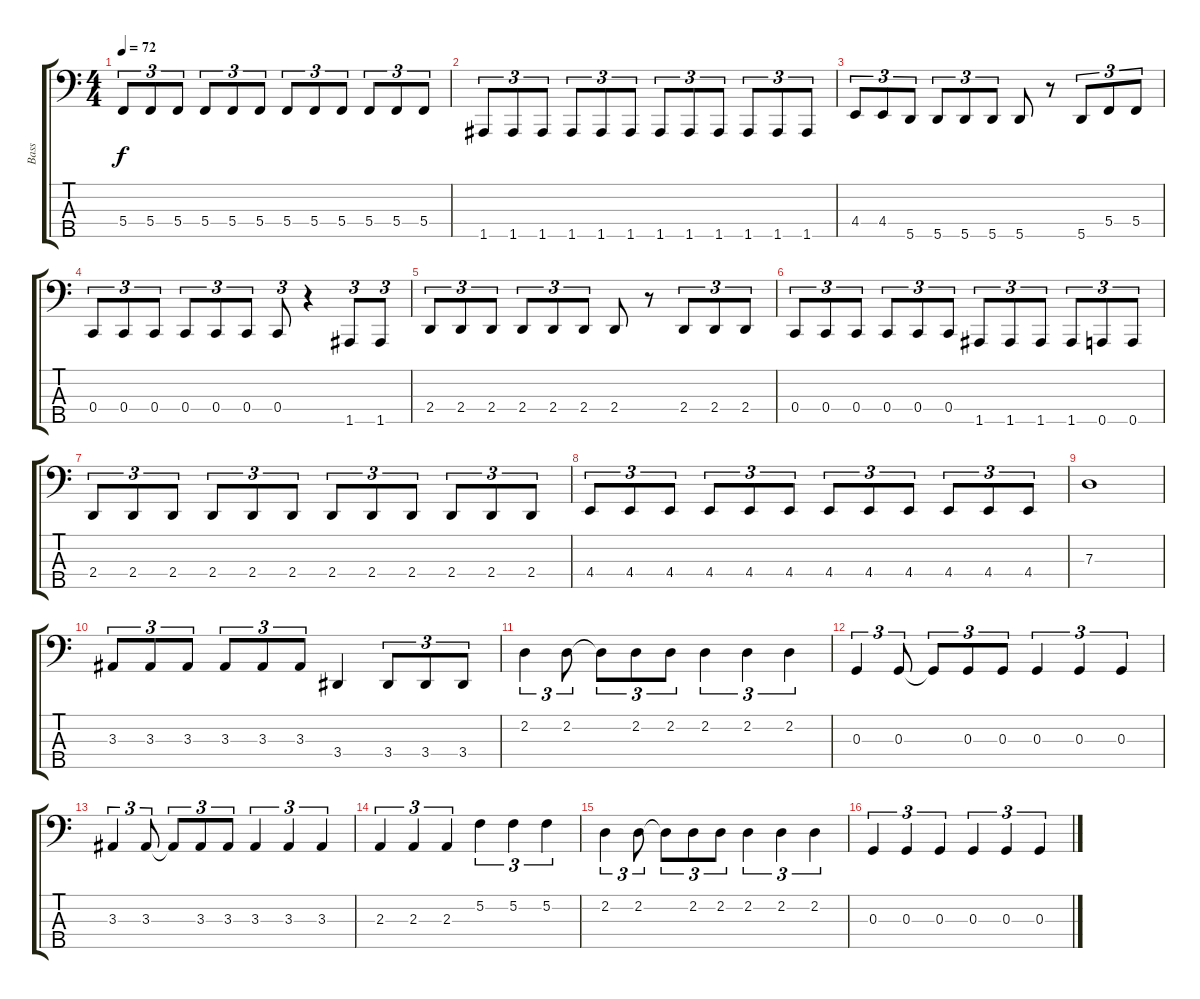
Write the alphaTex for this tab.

\track ("Bass" "Bass") {instrument electricbasspick}
\staff {score tabs}
\tuning (F2 C2 G1 C1 A0) {hide}
\ts (4 4)
\tempo 72
\clef f4
\ks c
5.4.8{tu (3 2) dy f} 5.4.8{tu (3 2)} 5.4.8{tu (3 2)} 5.4.8{tu (3 2)} 5.4.8{tu (3 2)} 5.4.8{tu (3 2)} 5.4.8{tu (3 2)} 5.4.8{tu (3 2)} 5.4.8{tu (3 2)} 5.4.8{tu (3 2)} 5.4.8{tu (3 2)} 5.4.8{tu (3 2)} |
1.5.8{tu (3 2)} 1.5.8{tu (3 2)} 1.5.8{tu (3 2)} 1.5.8{tu (3 2)} 1.5.8{tu (3 2)} 1.5.8{tu (3 2)} 1.5.8{tu (3 2)} 1.5.8{tu (3 2)} 1.5.8{tu (3 2)} 1.5.8{tu (3 2)} 1.5.8{tu (3 2)} 1.5.8{tu (3 2)} |
4.4.8{tu (3 2)} 4.4.8{tu (3 2)} 5.5.8{tu (3 2)} 5.5.8{tu (3 2)} 5.5.8{tu (3 2)} 5.5.8{tu (3 2)} 5.5.8 r.8 5.5.8{tu (3 2)} 5.4.8{tu (3 2)} 5.4.8{tu (3 2)} |
0.4.8{tu (3 2)} 0.4.8{tu (3 2)} 0.4.8{tu (3 2)} 0.4.8{tu (3 2)} 0.4.8{tu (3 2)} 0.4.8{tu (3 2)} 0.4.8{tu (3 2)} r.4 1.5.8{tu (3 2)} 1.5.8{tu (3 2)} |
2.4.8{tu (3 2)} 2.4.8{tu (3 2)} 2.4.8{tu (3 2)} 2.4.8{tu (3 2)} 2.4.8{tu (3 2)} 2.4.8{tu (3 2)} 2.4.8 r.8 2.4.8{tu (3 2)} 2.4.8{tu (3 2)} 2.4.8{tu (3 2)} |
0.4.8{tu (3 2)} 0.4.8{tu (3 2)} 0.4.8{tu (3 2)} 0.4.8{tu (3 2)} 0.4.8{tu (3 2)} 0.4.8{tu (3 2)} 1.5.8{tu (3 2)} 1.5.8{tu (3 2)} 1.5.8{tu (3 2)} 1.5.8{tu (3 2)} 0.5.8{tu (3 2)} 0.5.8{tu (3 2)} |
2.4.8{tu (3 2)} 2.4.8{tu (3 2)} 2.4.8{tu (3 2)} 2.4.8{tu (3 2)} 2.4.8{tu (3 2)} 2.4.8{tu (3 2)} 2.4.8{tu (3 2)} 2.4.8{tu (3 2)} 2.4.8{tu (3 2)} 2.4.8{tu (3 2)} 2.4.8{tu (3 2)} 2.4.8{tu (3 2)} |
4.4.8{tu (3 2)} 4.4.8{tu (3 2)} 4.4.8{tu (3 2)} 4.4.8{tu (3 2)} 4.4.8{tu (3 2)} 4.4.8{tu (3 2)} 4.4.8{tu (3 2)} 4.4.8{tu (3 2)} 4.4.8{tu (3 2)} 4.4.8{tu (3 2)} 4.4.8{tu (3 2)} 4.4.8{tu (3 2)} |
7.3.1 |
3.3.8{tu (3 2)} 3.3.8{tu (3 2)} 3.3.8{tu (3 2)} 3.3.8{tu (3 2)} 3.3.8{tu (3 2)} 3.3.8{tu (3 2)} 3.4.4 3.4.8{tu (3 2)} 3.4.8{tu (3 2)} 3.4.8{tu (3 2)} |
2.2.4{tu (3 2)} 2.2.8{tu (3 2)} 2.2{t}.8{tu (3 2)} 2.2.8{tu (3 2)} 2.2.8{tu (3 2)} 2.2.4{tu (3 2)} 2.2.4{tu (3 2)} 2.2.4{tu (3 2)} |
0.3.4{tu (3 2)} 0.3.8{tu (3 2)} 0.3{t}.8{tu (3 2)} 0.3.8{tu (3 2)} 0.3.8{tu (3 2)} 0.3.4{tu (3 2)} 0.3.4{tu (3 2)} 0.3.4{tu (3 2)} |
3.3.4{tu (3 2)} 3.3.8{tu (3 2)} 3.3{t}.8{tu (3 2)} 3.3.8{tu (3 2)} 3.3.8{tu (3 2)} 3.3.4{tu (3 2)} 3.3.4{tu (3 2)} 3.3.4{tu (3 2)} |
2.3.4{tu (3 2)} 2.3.4{tu (3 2)} 2.3.4{tu (3 2)} 5.2.4{tu (3 2)} 5.2.4{tu (3 2)} 5.2.4{tu (3 2)} |
2.2.4{tu (3 2)} 2.2.8{tu (3 2)} 2.2{t}.8{tu (3 2)} 2.2.8{tu (3 2)} 2.2.8{tu (3 2)} 2.2.4{tu (3 2)} 2.2.4{tu (3 2)} 2.2.4{tu (3 2)} |
0.3.4{tu (3 2)} 0.3.4{tu (3 2)} 0.3.4{tu (3 2)} 0.3.4{tu (3 2)} 0.3.4{tu (3 2)} 0.3.4{tu (3 2)}
